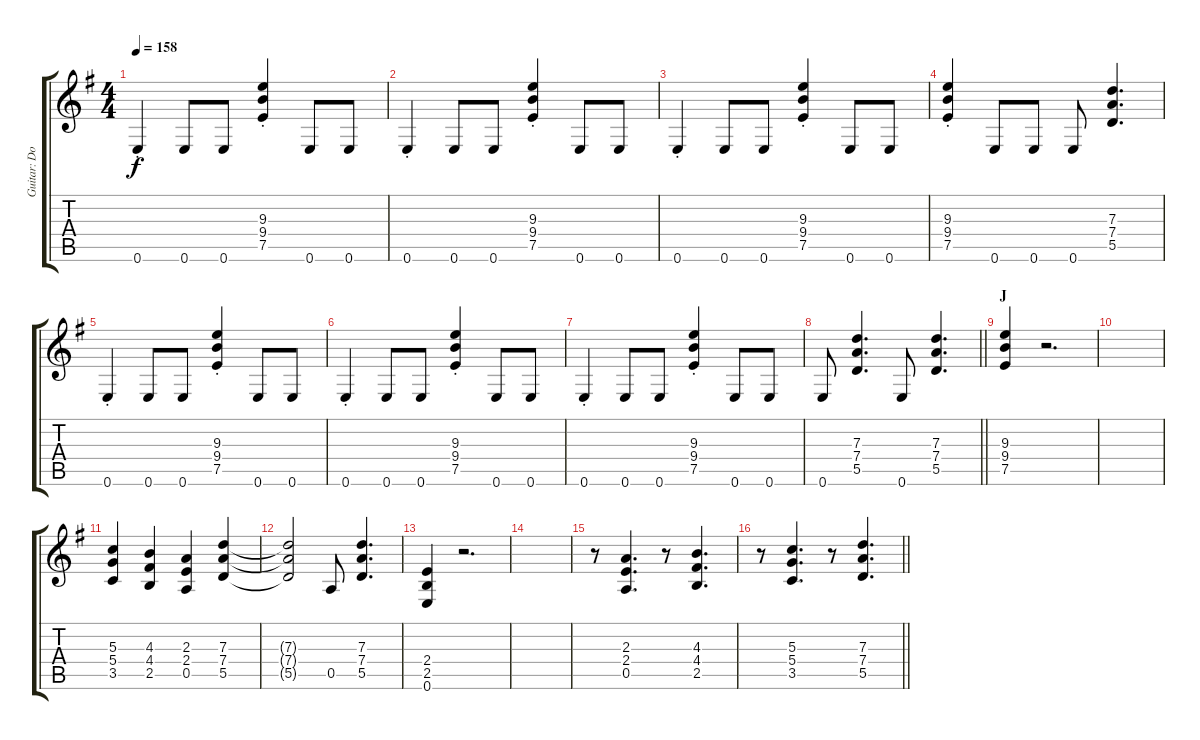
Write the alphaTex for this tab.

\track ("Guitar: Doug" "Guitar: Do") {instrument distortionguitar}
\staff {score tabs}
\tuning (E4 B3 G3 D3 A2 E2) {hide}
\ts (4 4)
\tempo 158
\clef g2
\ks g
0.6{st}.4{dy f} 0.6.8 0.6.8 (9.3{st} 9.4{st} 7.5{st}).4 0.6.8 0.6.8 |
0.6{st}.4 0.6.8 0.6.8 (9.3{st} 9.4{st} 7.5{st}).4 0.6.8 0.6.8 |
0.6{st}.4 0.6.8 0.6.8 (9.3{st} 9.4{st} 7.5{st}).4 0.6.8 0.6.8 |
(9.3{st} 9.4{st} 7.5{st}).4 0.6.8 0.6.8 0.6.8 (7.3 7.4 5.5).4{d} |
0.6{st}.4 0.6.8 0.6.8 (9.3{st} 9.4{st} 7.5{st}).4 0.6.8 0.6.8 |
0.6{st}.4 0.6.8 0.6.8 (9.3{st} 9.4{st} 7.5{st}).4 0.6.8 0.6.8 |
0.6{st}.4 0.6.8 0.6.8 (9.3{st} 9.4{st} 7.5{st}).4 0.6.8 0.6.8 |
\barLineRight lightlight
0.6.8 (7.3 7.4 5.5).4{d} 0.6.8 (7.3 7.4 5.5).4{d} |
\section ("" "J")
(9.3 9.4 7.5).4{volume 13 balance 4} r.2{d} |
|
(5.3 5.4 3.5).4 (4.3 4.4 2.5).4 (2.3 2.4 0.5).4 (7.3 7.4 5.5).4 |
(7.3{t} 7.4{t} 5.5{t}).2 0.5.8 (7.3 7.4 5.5).4{d} |
(2.4 2.5 0.6).4 r.2{d} |
|
r.8 (2.3 2.4 0.5).4{d} r.8 (4.3 4.4 2.5).4{d} |
\barLineRight lightlight
r.8 (5.3 5.4 3.5).4{d} r.8 (7.3 7.4 5.5).4{d}
